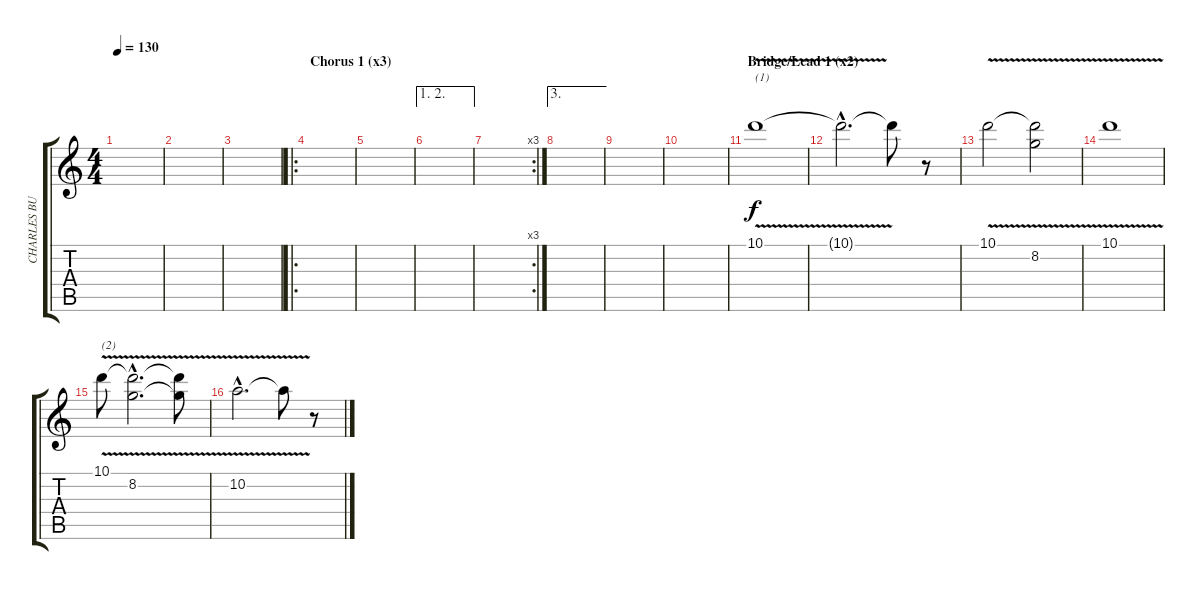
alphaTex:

\track ("CHARLES BURCHILL!!!" "CHARLES BU") {instrument distortionguitar}
\staff {score tabs}
\tuning (E4 B3 G3 D3 A2 E2) {hide}
\ts (4 4)
\tempo 130
\clef g2
\ks c
|
|
|
\ro
\section ("" "Chorus 1 (x3)")
|
|
\ae (1 2)
|
\rc 3
|
\ae 3
|
|
|
\section ("" "Bridge/Lead 1 (x2)")
10.1{v}.1{txt "(1)" volume 13} |
10.1{hac t}.2{d} 10.1{t}.8 r.8 |
10.1{v}.2 (10.1{t} 8.2{v}).2 |
10.1{v}.1 |
10.1{v}.8{txt "(2)"} (10.1{hac t} 8.2{v hac}).2{d} (10.1{t} 8.2{t}).8 |
10.2{v hac}.2{d} 10.2{t}.8 r.8
